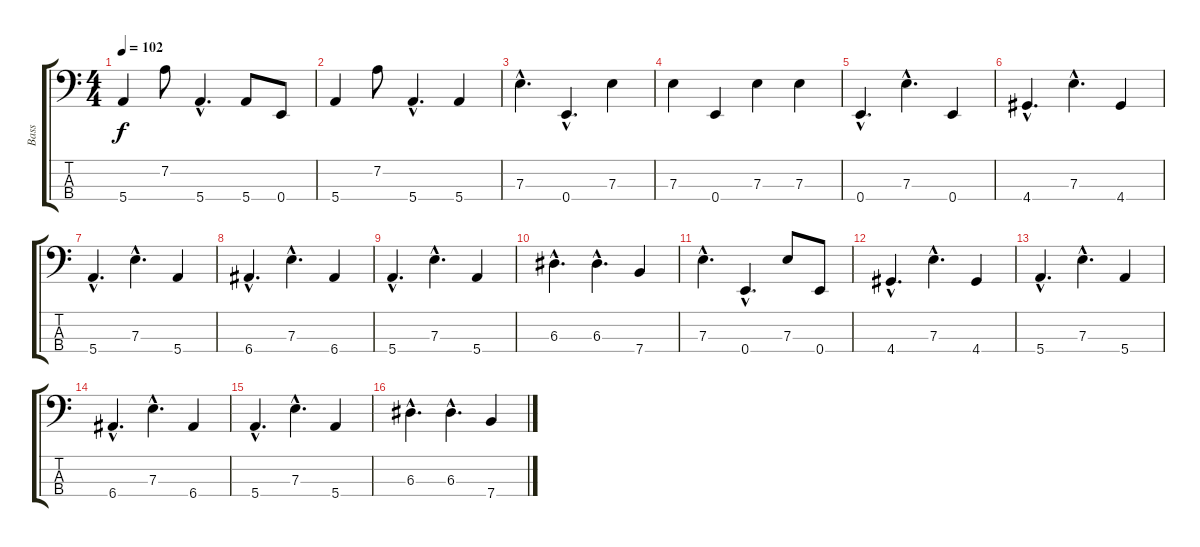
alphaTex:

\track ("Bass" "Bass") {instrument electricbassfinger}
\staff {score tabs}
\tuning (G2 D2 A1 E1) {hide}
\ts (4 4)
\tempo 102
\clef f4
\ks c
5.4.4{dy f} 7.2.8 5.4{hac}.4{d} 5.4.8 0.4.8 |
5.4.4 7.2.8 5.4{hac}.4{d} 5.4.4 |
7.3{hac}.4{d} 0.4{hac}.4{d} 7.3.4 |
7.3.4 0.4.4 7.3.4 7.3.4 |
0.4{hac}.4{d} 7.3{hac}.4{d} 0.4.4 |
4.4{hac}.4{d} 7.3{hac}.4{d} 4.4.4 |
5.4{hac}.4{d} 7.3{hac}.4{d} 5.4.4 |
6.4{hac}.4{d} 7.3{hac}.4{d} 6.4.4 |
5.4{hac}.4{d} 7.3{hac}.4{d} 5.4.4 |
6.3{hac}.4{d} 6.3{hac}.4{d} 7.4.4 |
7.3{hac}.4{d} 0.4{hac}.4{d} 7.3.8 0.4.8 |
4.4{hac}.4{d} 7.3{hac}.4{d} 4.4.4 |
5.4{hac}.4{d} 7.3{hac}.4{d} 5.4.4 |
6.4{hac}.4{d} 7.3{hac}.4{d} 6.4.4 |
5.4{hac}.4{d} 7.3{hac}.4{d} 5.4.4 |
6.3{hac}.4{d} 6.3{hac}.4{d} 7.4.4
